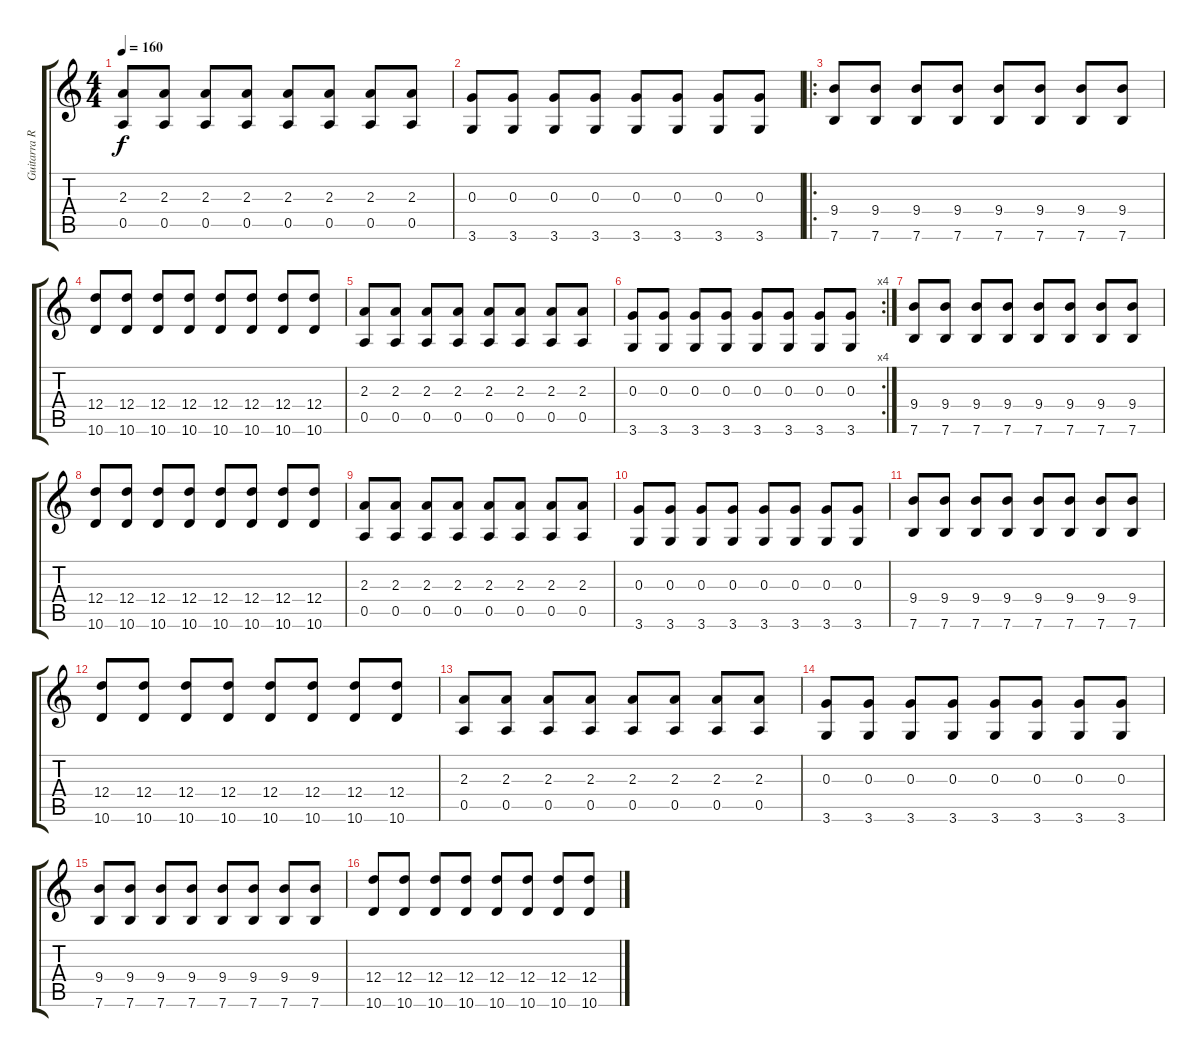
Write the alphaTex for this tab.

\track ("Guitarra Ritmica" "Guitarra R") {instrument distortionguitar}
\staff {score tabs}
\tuning (E4 B3 G3 D3 A2 E2) {hide}
\ts (4 4)
\tempo 160
\clef g2
\ks c
(2.3 0.5).8{dy f} (2.3 0.5).8 (2.3 0.5).8 (2.3 0.5).8 (2.3 0.5).8 (2.3 0.5).8 (2.3 0.5).8 (2.3 0.5).8 |
(0.3 3.6).8 (0.3 3.6).8 (0.3 3.6).8 (0.3 3.6).8 (0.3 3.6).8 (0.3 3.6).8 (0.3 3.6).8 (0.3 3.6).8 |
\ro
(9.4 7.6).8 (9.4 7.6).8 (9.4 7.6).8 (9.4 7.6).8 (9.4 7.6).8 (9.4 7.6).8 (9.4 7.6).8 (9.4 7.6).8 |
(12.4 10.6).8 (12.4 10.6).8 (12.4 10.6).8 (12.4 10.6).8 (12.4 10.6).8 (12.4 10.6).8 (12.4 10.6).8 (12.4 10.6).8 |
(2.3 0.5).8 (2.3 0.5).8 (2.3 0.5).8 (2.3 0.5).8 (2.3 0.5).8 (2.3 0.5).8 (2.3 0.5).8 (2.3 0.5).8 |
\rc 4
(0.3 3.6).8 (0.3 3.6).8 (0.3 3.6).8 (0.3 3.6).8 (0.3 3.6).8 (0.3 3.6).8 (0.3 3.6).8 (0.3 3.6).8 |
(9.4 7.6).8 (9.4 7.6).8 (9.4 7.6).8 (9.4 7.6).8 (9.4 7.6).8 (9.4 7.6).8 (9.4 7.6).8 (9.4 7.6).8 |
(12.4 10.6).8 (12.4 10.6).8 (12.4 10.6).8 (12.4 10.6).8 (12.4 10.6).8 (12.4 10.6).8 (12.4 10.6).8 (12.4 10.6).8 |
(2.3 0.5).8 (2.3 0.5).8 (2.3 0.5).8 (2.3 0.5).8 (2.3 0.5).8 (2.3 0.5).8 (2.3 0.5).8 (2.3 0.5).8 |
(0.3 3.6).8 (0.3 3.6).8 (0.3 3.6).8 (0.3 3.6).8 (0.3 3.6).8 (0.3 3.6).8 (0.3 3.6).8 (0.3 3.6).8 |
(9.4 7.6).8 (9.4 7.6).8 (9.4 7.6).8 (9.4 7.6).8 (9.4 7.6).8 (9.4 7.6).8 (9.4 7.6).8 (9.4 7.6).8 |
(12.4 10.6).8 (12.4 10.6).8 (12.4 10.6).8 (12.4 10.6).8 (12.4 10.6).8 (12.4 10.6).8 (12.4 10.6).8 (12.4 10.6).8 |
(2.3 0.5).8 (2.3 0.5).8 (2.3 0.5).8 (2.3 0.5).8 (2.3 0.5).8 (2.3 0.5).8 (2.3 0.5).8 (2.3 0.5).8 |
(0.3 3.6).8 (0.3 3.6).8 (0.3 3.6).8 (0.3 3.6).8 (0.3 3.6).8 (0.3 3.6).8 (0.3 3.6).8 (0.3 3.6).8 |
(9.4 7.6).8 (9.4 7.6).8 (9.4 7.6).8 (9.4 7.6).8 (9.4 7.6).8 (9.4 7.6).8 (9.4 7.6).8 (9.4 7.6).8 |
(12.4 10.6).8 (12.4 10.6).8 (12.4 10.6).8 (12.4 10.6).8 (12.4 10.6).8 (12.4 10.6).8 (12.4 10.6).8 (12.4 10.6).8
